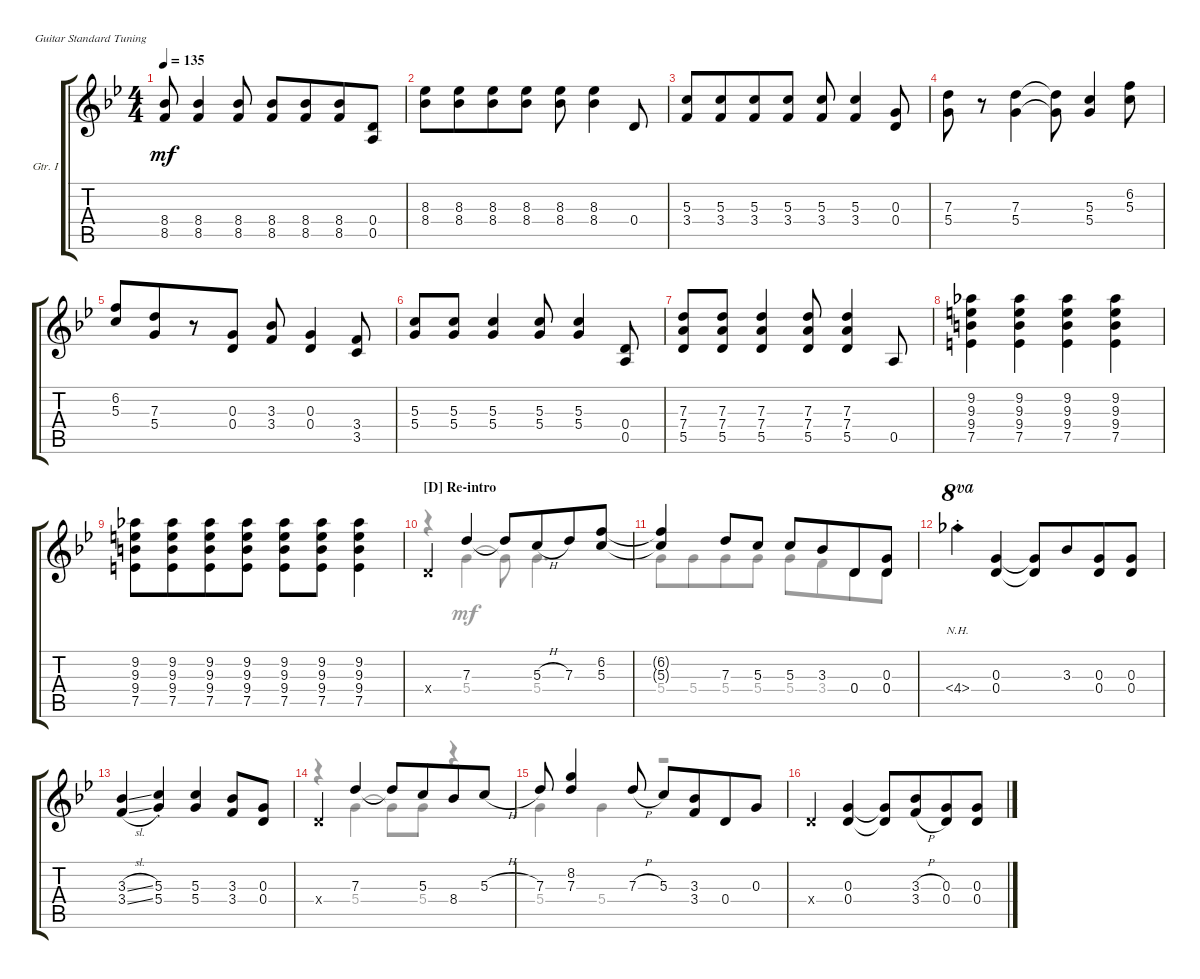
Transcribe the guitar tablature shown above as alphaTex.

\defaultSystemsLayout 4
\bracketExtendMode groupsimilarinstruments
\firstSystemTrackNameOrientation horizontal
\otherSystemsTrackNameOrientation horizontal
\track ("Guitar I" "Gtr. I") {instrument electricguitarclean}
\staff {score tabs}
\tuning (E4 B3 G3 D3 A2 E2)
\voice
\ts (4 4)
\tempo 135
\clef g2
\scale
0.333333
\ks bb
(8.5 8.4).8{dy mf} (8.5 8.4).4 (8.5 8.4).8 (8.5 8.4).8 (8.5 8.4).8{beam merge} (8.5 8.4).8 (0.5 0.4).8 |
\scale
0.333333 (8.4 8.3).8 (8.4 8.3).8{beam merge} (8.4 8.3).8 (8.4 8.3).8 (8.4 8.3).8 (8.4 8.3).4 0.4.8 |
\scale
0.333333 (3.4 5.3).8 (3.4 5.3).8{beam merge} (3.4 5.3).8 (3.4 5.3).8 (3.4 5.3).8 (3.4 5.3).4 (0.4 0.3).8 |
\scale
0.333333 (5.4 7.3).8 r.8 (5.4 7.3).4 (7.3{t} 5.4{t}).8 (5.4 5.3).4 (6.2 5.3).8 |
\scale
0.333333 (5.3 6.2).8{beam merge} (7.3 5.4).8{beam merge} r.8{beam merge} (0.3 0.4).8 (3.3 3.4).8 (0.3 0.4).4 (3.5 3.4).8 |
\scale
0.333333 (5.4 5.3).8 (5.4 5.3).8 (5.4 5.3).4 (5.4 5.3).8 (5.4 5.3).4 (0.5 0.4).8 |
\scale
0.333333 (5.5 7.4 7.3).8 (5.5 7.4 7.3).8 (5.5 7.4 7.3).4 (5.5 7.4 7.3).8 (5.5 7.4 7.3).4 0.5.8 |
\scale
0.333333 (7.5 9.4 9.3 9.2).4 (7.5 9.4 9.3 9.2).4 (7.5 9.4 9.3 9.2).4 (7.5 9.4 9.3 9.2).4 |
\scale
0.333333 (7.5 9.4 9.3 9.2).8 (7.5 9.4 9.3 9.2).8{beam merge} (7.5 9.4 9.3 9.2).8 (7.5 9.4 9.3 9.2).8 (7.5 9.4 9.3 9.2).8 (7.5 9.4 9.3 9.2).8 (7.5 9.4 9.3 9.2).4 |
\section ("D" "Re-intro")
\scale
0.333333 0.4{x}.4 7.3.4 7.3{t}.8 5.3{h}.8{beam merge} 7.3.8{beam merge} (5.3 6.2).8 |
\scale
0.333333 (6.2{t} 5.3{t}).4 7.3.8 5.3.8 5.3.8 3.3.8{beam merge} 0.4.8 (0.4 0.3).8 |
\scale
0.333333 4.4{nh st}.4{ot 8va} (0.4 0.3).4 (0.3{t} 0.4{t}).8 3.3.8{beam merge} (0.3 0.4).8 (0.4 0.3).8 |
\scale
0.333333 (3.3{sl} 3.4{sl}).4 (5.4{st} 5.3{st}).4 (5.3 5.4).4 (3.3 3.4).8 (0.3 0.4).8 |
\scale
0.333333 0.4{x}.4 7.3.4 7.3{t}.8 5.3.8{beam merge} 8.4.8 5.3{h}.8 |
\scale
0.333333 7.3.8 (8.2 7.3).4 7.3{h}.8 5.3.8 (3.3 3.4).8{beam merge} 0.4.8 0.3.8 |
\scale
0.333333 0.4{x}.4 (0.4 0.3).4 (0.3{t} 0.4{t}).8 (3.3{h} 3.4{h}).8{beam merge} (0.4 0.3).8 (0.3 0.4).8
\voice
\clef g2
\ottava regular
\simile none
\scale
0.333333
\ks bb
|
\scale
0.333333 |
\scale
0.333333 |
\scale
0.333333 |
\scale
0.333333 |
\scale
0.333333 |
\scale
0.333333 |
\scale
0.333333 |
\scale
0.333333 |
\scale
0.333333 r.4 5.4.4 5.4{t}.8 5.4.4{d} |
\scale
0.333333 5.4.8 5.4.8{beam merge} 5.4.8 5.4.8 5.4.8 3.4.8{beam merge} 0.4.8 0.4.8 |
\scale
0.333333 |
\scale
0.333333 |
\scale
0.333333 r.4 5.4.4 5.4{t}.8 5.4.8 r.4 |
\scale
0.333333 5.4.4 5.4.4 r.2 |
\scale
0.333333
